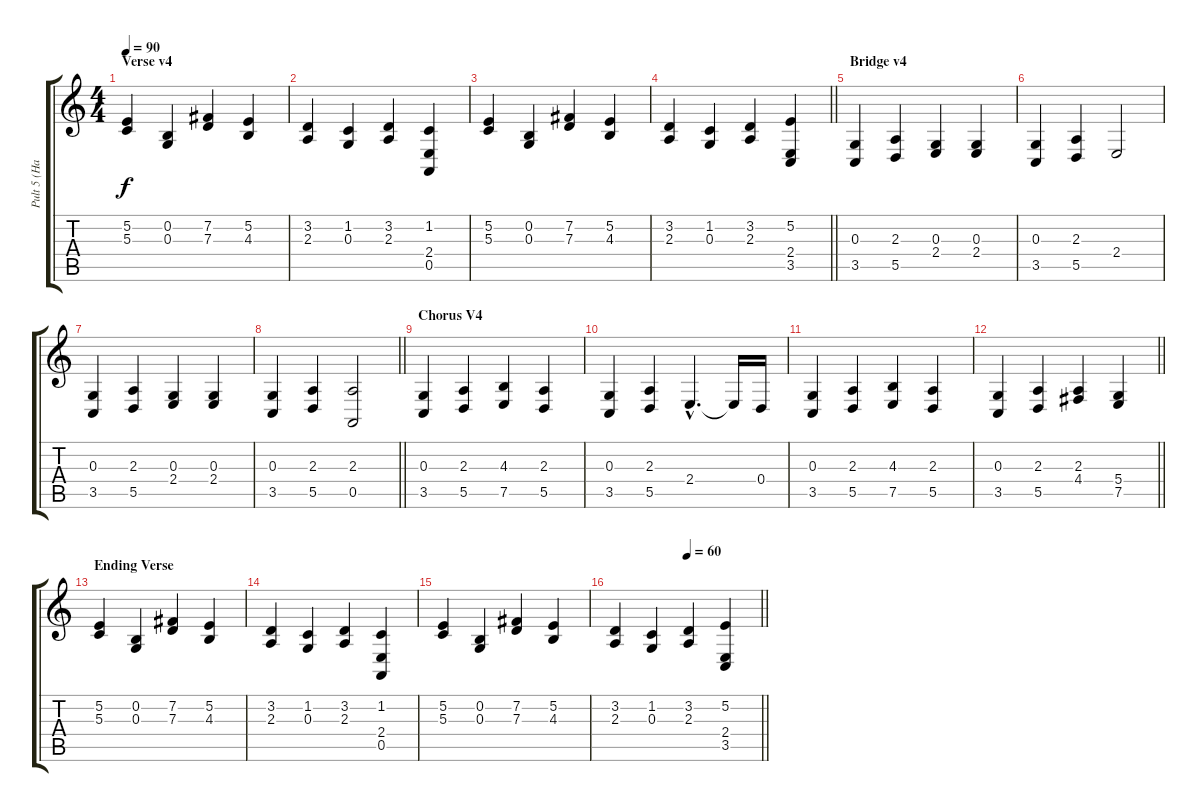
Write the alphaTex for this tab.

\track ("Pult 5 (Harp)" "Pult 5 (Ha") {instrument orchestralharp}
\staff {score tabs}
\tuning (E4 B3 G3 D3 A2 E2) {hide}
\ts (4 4)
\section ("" "Verse v4")
\tempo 90
\clef g2
\ks c
(5.2 5.3).4{dy f} (0.2 0.3).4 (7.2 7.3).4 (5.2 4.3).4 |
(3.2 2.3).4 (1.2 0.3).4 (3.2 2.3).4 (1.2 2.4 0.5).4 |
(5.2 5.3).4 (0.2 0.3).4 (7.2 7.3).4 (5.2 4.3).4 |
\barLineRight lightlight
(3.2 2.3).4 (1.2 0.3).4 (3.2 2.3).4 (5.2 2.4 3.5).4 |
\section ("" "Bridge v4")
(0.3 3.5).4 (2.3 5.5).4 (0.3 2.4).4 (0.3 2.4).4 |
(0.3 3.5).4 (2.3 5.5).4 2.4.2 |
(0.3 3.5).4 (2.3 5.5).4 (0.3 2.4).4 (0.3 2.4).4 |
\barLineRight lightlight
(0.3 3.5).4 (2.3 5.5).4 (2.3 0.5).2 |
\section ("" "Chorus V4")
(0.3 3.5).4 (2.3 5.5).4 (4.3 7.5).4 (2.3 5.5).4 |
(0.3 3.5).4 (2.3 5.5).4 2.4{hac}.4{d} 2.4{t}.16 0.4.16 |
(0.3 3.5).4 (2.3 5.5).4 (4.3 7.5).4 (2.3 5.5).4 |
\barLineRight lightlight
(0.3 3.5).4 (2.3 5.5).4 (2.3 4.4).4 (5.4 7.5).4 |
\section ("" "Ending Verse")
(5.2 5.3).4 (0.2 0.3).4 (7.2 7.3).4 (5.2 4.3).4 |
(3.2 2.3).4 (1.2 0.3).4 (3.2 2.3).4 (1.2 2.4 0.5).4 |
(5.2 5.3).4 (0.2 0.3).4 (7.2 7.3).4 (5.2 4.3).4 |
\tempo (60 0.5)
\barLineRight lightlight
(3.2 2.3).4 (1.2 0.3).4 (3.2 2.3).4 (5.2 2.4 3.5).4
